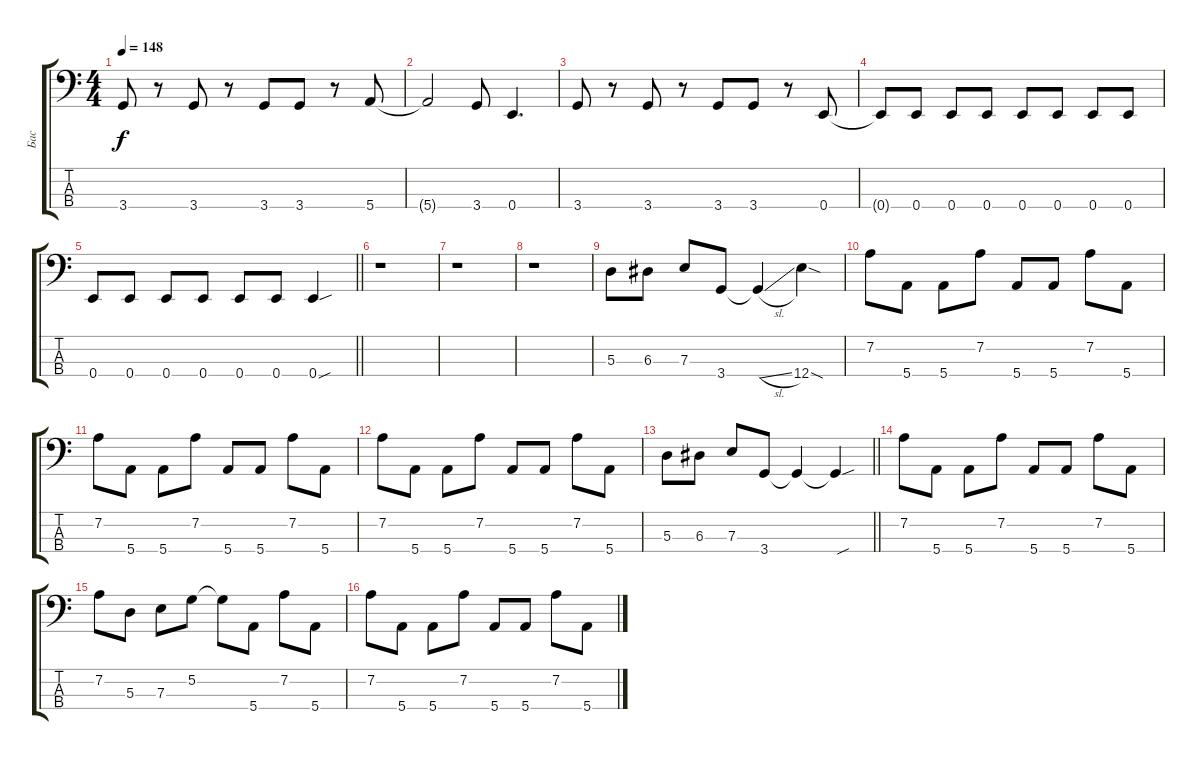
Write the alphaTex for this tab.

\track ("Бас" "Бас") {instrument electricbassfinger}
\staff {score tabs}
\tuning (G2 D2 A1 E1) {hide}
\ts (4 4)
\tempo 148
\clef f4
\ks c
3.4.8{dy f} r.8 3.4.8 r.8 3.4.8 3.4.8 r.8 5.4.8 |
5.4{t}.2 3.4.8 0.4.4{d} |
3.4.8 r.8 3.4.8 r.8 3.4.8 3.4.8 r.8 0.4.8 |
0.4{t}.8 0.4.8 0.4.8 0.4.8 0.4.8 0.4.8 0.4.8 0.4.8 |
\barLineRight lightlight
0.4.8 0.4.8 0.4.8 0.4.8 0.4.8 0.4.8 0.4{sou}.4 |
r.1 |
r.1 |
r.1 |
5.3.8 6.3.8 7.3.8 3.4.8 3.4{sl t}.4 12.4{sod}.4 |
7.2.8 5.4.8 5.4.8 7.2.8 5.4.8 5.4.8 7.2.8 5.4.8 |
7.2.8 5.4.8 5.4.8 7.2.8 5.4.8 5.4.8 7.2.8 5.4.8 |
7.2.8 5.4.8 5.4.8 7.2.8 5.4.8 5.4.8 7.2.8 5.4.8 |
\barLineRight lightlight
5.3.8 6.3.8 7.3.8 3.4.8 3.4{t}.4 3.4{sou t}.4 |
7.2.8 5.4.8 5.4.8 7.2.8 5.4.8 5.4.8 7.2.8 5.4.8 |
7.2.8 5.3.8 7.3.8 5.2.8 5.2{t}.8 5.4.8 7.2.8 5.4.8 |
7.2.8 5.4.8 5.4.8 7.2.8 5.4.8 5.4.8 7.2.8 5.4.8
